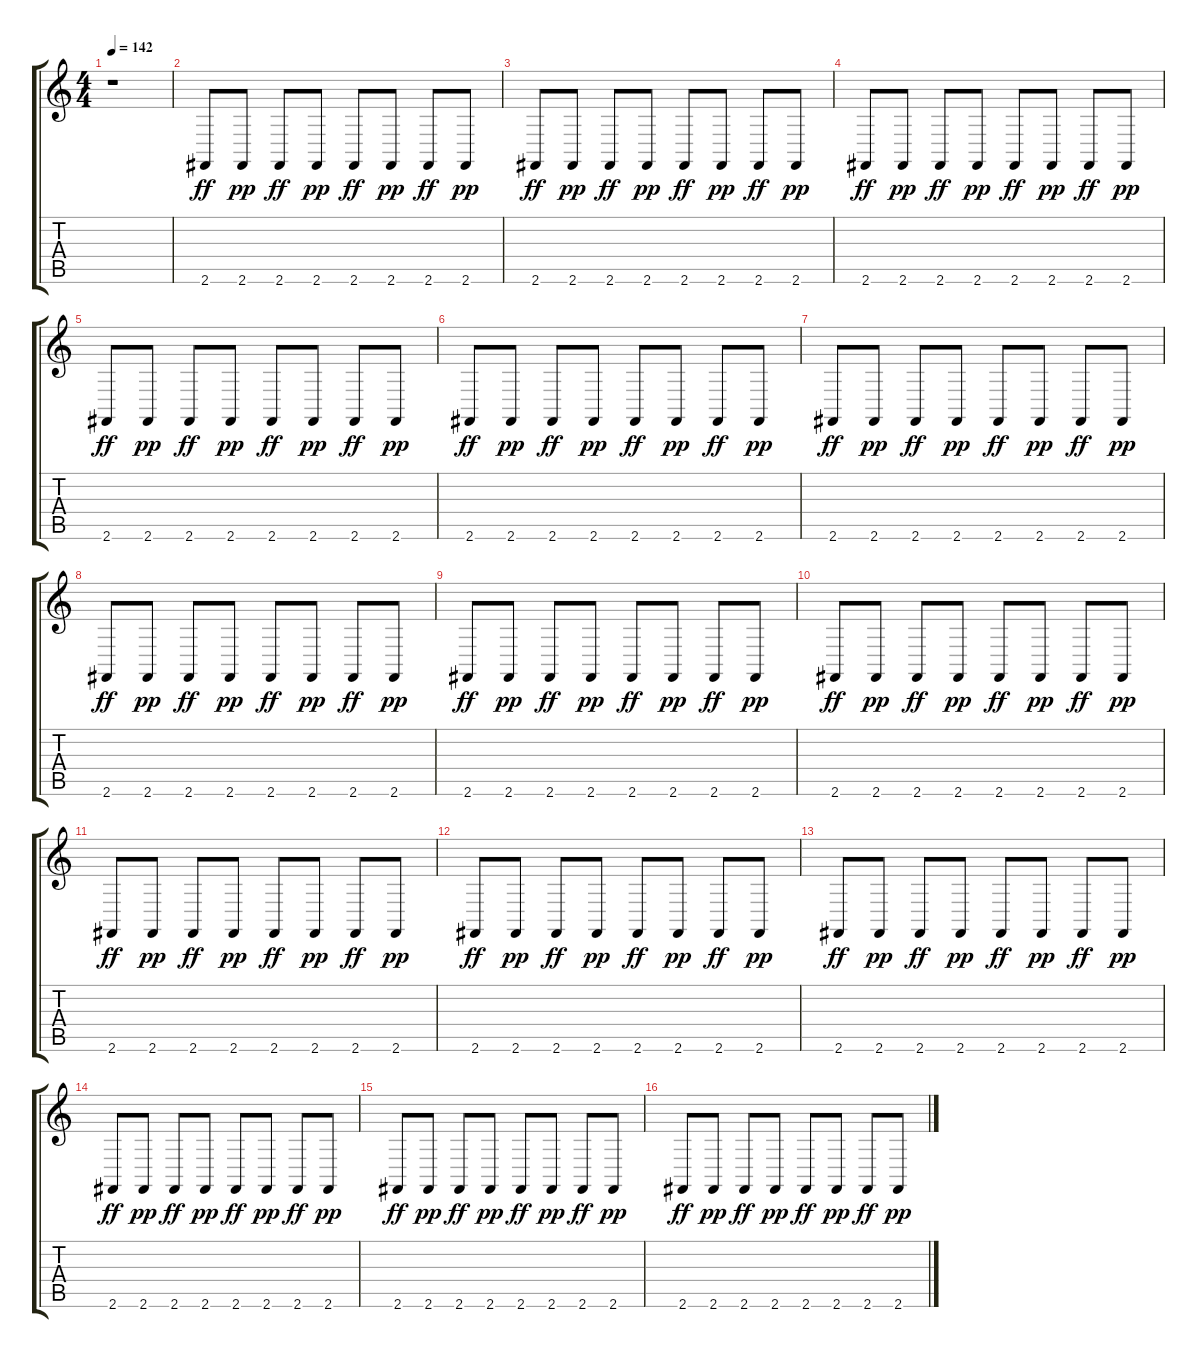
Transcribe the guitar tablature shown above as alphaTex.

\track "" {instrument acousticgrandpiano}
\staff {score tabs}
\tuning (E4 B3 G3 D3 A2 E2) {hide}
\ts (4 4)
\tempo 142
\clef g2
\ks c
r.1{dy ff instrument acousticgrandpiano} |
2.6.8 2.6.8{dy pp} 2.6.8{dy ff} 2.6.8{dy pp} 2.6.8{dy ff} 2.6.8{dy pp} 2.6.8{dy ff} 2.6.8{dy pp} |
2.6.8{dy ff} 2.6.8{dy pp} 2.6.8{dy ff} 2.6.8{dy pp} 2.6.8{dy ff} 2.6.8{dy pp} 2.6.8{dy ff} 2.6.8{dy pp} |
2.6.8{dy ff} 2.6.8{dy pp} 2.6.8{dy ff} 2.6.8{dy pp} 2.6.8{dy ff} 2.6.8{dy pp} 2.6.8{dy ff} 2.6.8{dy pp} |
2.6.8{dy ff} 2.6.8{dy pp} 2.6.8{dy ff} 2.6.8{dy pp} 2.6.8{dy ff} 2.6.8{dy pp} 2.6.8{dy ff} 2.6.8{dy pp} |
2.6.8{dy ff} 2.6.8{dy pp} 2.6.8{dy ff} 2.6.8{dy pp} 2.6.8{dy ff} 2.6.8{dy pp} 2.6.8{dy ff} 2.6.8{dy pp} |
2.6.8{dy ff} 2.6.8{dy pp} 2.6.8{dy ff} 2.6.8{dy pp} 2.6.8{dy ff} 2.6.8{dy pp} 2.6.8{dy ff} 2.6.8{dy pp} |
2.6.8{dy ff} 2.6.8{dy pp} 2.6.8{dy ff} 2.6.8{dy pp} 2.6.8{dy ff} 2.6.8{dy pp} 2.6.8{dy ff} 2.6.8{dy pp} |
2.6.8{dy ff} 2.6.8{dy pp} 2.6.8{dy ff} 2.6.8{dy pp} 2.6.8{dy ff} 2.6.8{dy pp} 2.6.8{dy ff} 2.6.8{dy pp} |
2.6.8{dy ff} 2.6.8{dy pp} 2.6.8{dy ff} 2.6.8{dy pp} 2.6.8{dy ff} 2.6.8{dy pp} 2.6.8{dy ff} 2.6.8{dy pp} |
2.6.8{dy ff} 2.6.8{dy pp} 2.6.8{dy ff} 2.6.8{dy pp} 2.6.8{dy ff} 2.6.8{dy pp} 2.6.8{dy ff} 2.6.8{dy pp} |
2.6.8{dy ff} 2.6.8{dy pp} 2.6.8{dy ff} 2.6.8{dy pp} 2.6.8{dy ff} 2.6.8{dy pp} 2.6.8{dy ff} 2.6.8{dy pp} |
2.6.8{dy ff} 2.6.8{dy pp} 2.6.8{dy ff} 2.6.8{dy pp} 2.6.8{dy ff} 2.6.8{dy pp} 2.6.8{dy ff} 2.6.8{dy pp} |
2.6.8{dy ff} 2.6.8{dy pp} 2.6.8{dy ff} 2.6.8{dy pp} 2.6.8{dy ff} 2.6.8{dy pp} 2.6.8{dy ff} 2.6.8{dy pp} |
2.6.8{dy ff} 2.6.8{dy pp} 2.6.8{dy ff} 2.6.8{dy pp} 2.6.8{dy ff} 2.6.8{dy pp} 2.6.8{dy ff} 2.6.8{dy pp} |
2.6.8{dy ff} 2.6.8{dy pp} 2.6.8{dy ff} 2.6.8{dy pp} 2.6.8{dy ff} 2.6.8{dy pp} 2.6.8{dy ff} 2.6.8{dy pp}
